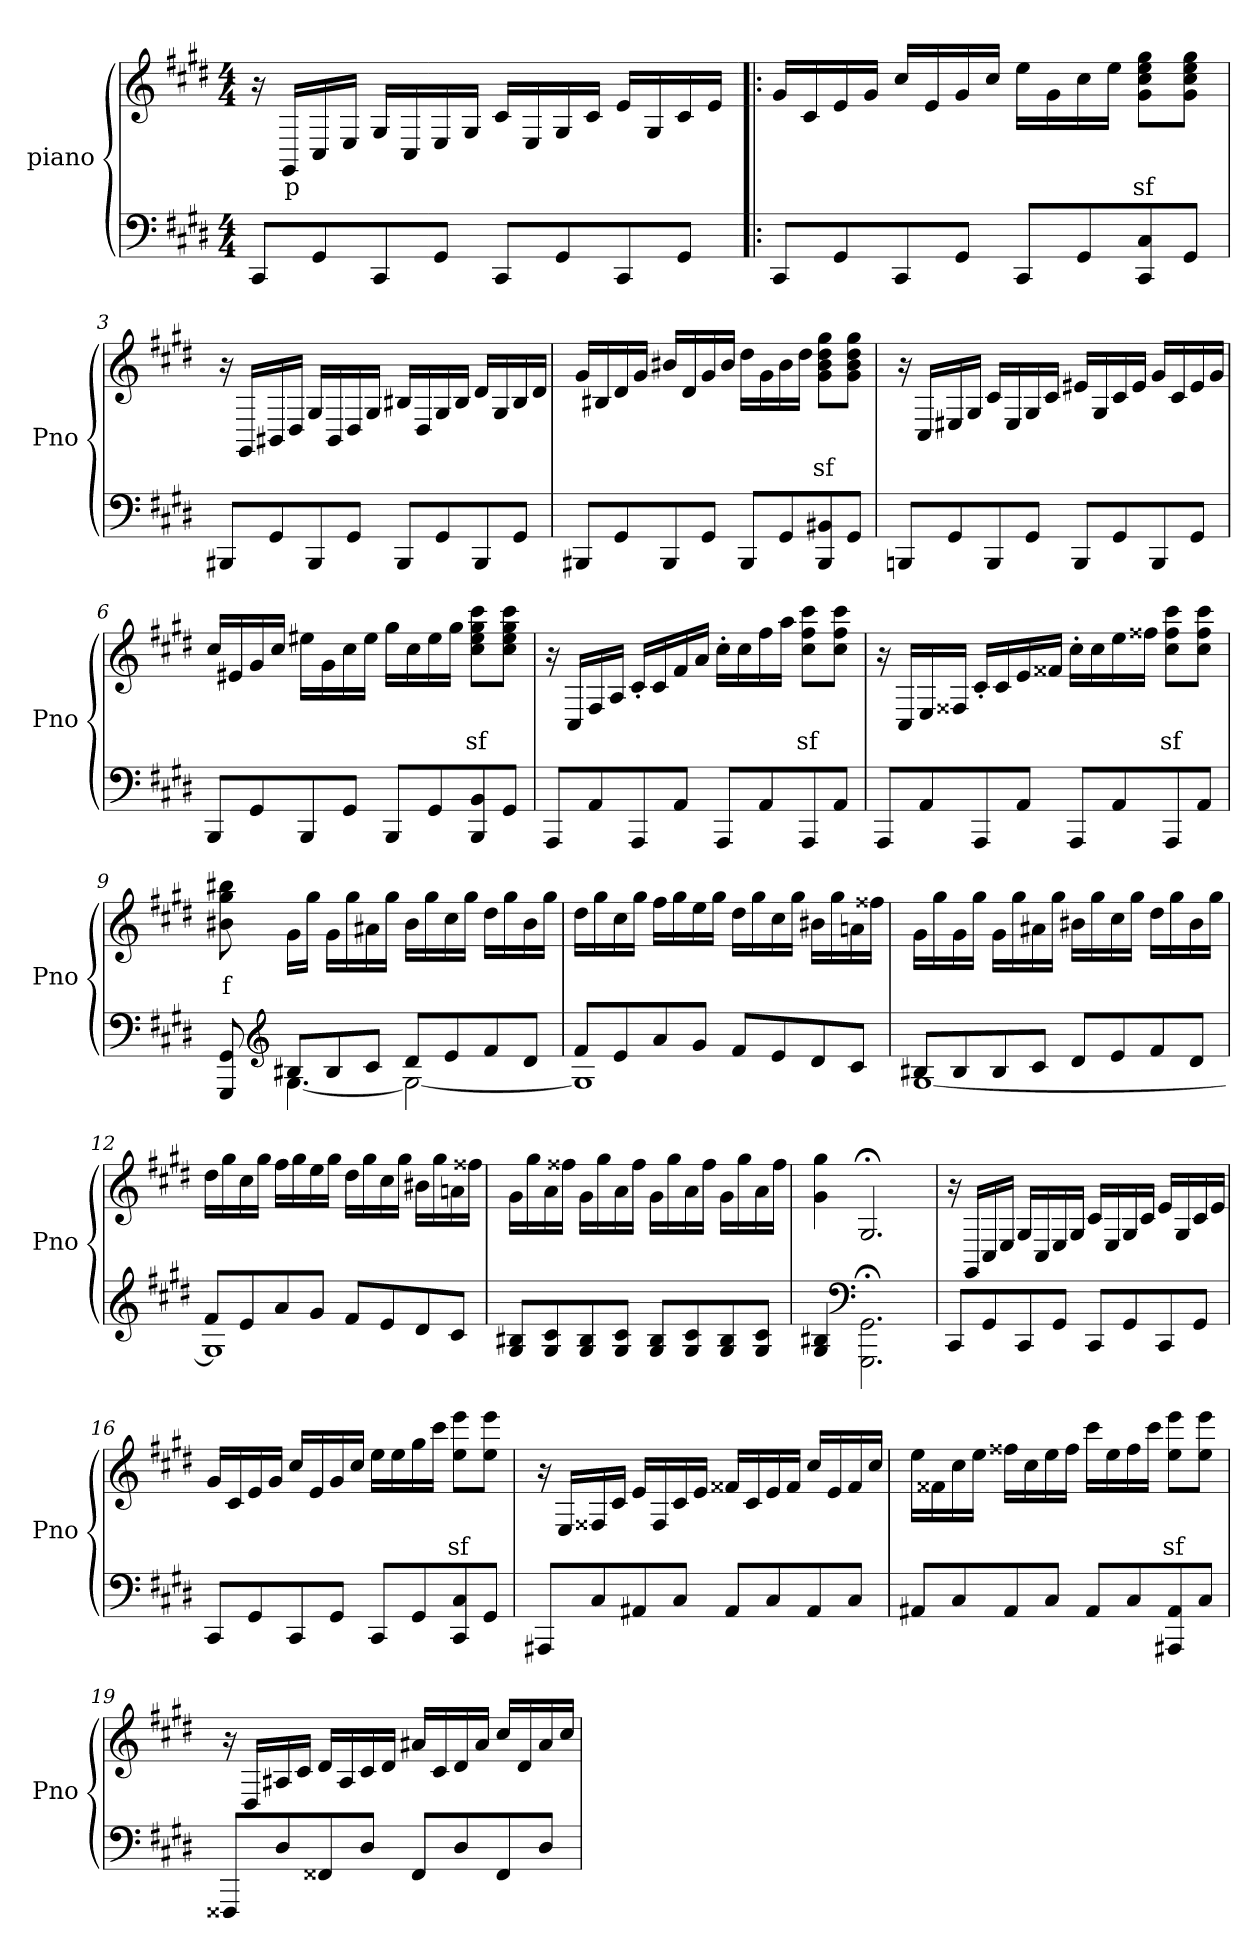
**kern	**kern	**text
*part2	*part1	*part1
*staff2	*staff1	*staff1
*I"piano	*I"piano	*
*I'Pno	*I'Pno	*
*clefF4	*clefG2	*
*k[f#c#g#d#]	*k[f#c#g#d#]	*
*c#:	*c#:	*
*M4/4	*M4/4	*
=1	=1	=1
8CC#/L	16r	.
.	16GG#/LL	p
8GG#/	16C#/	.
.	16E/JJ	.
8CC#/	16G#/LL	.
.	16C#/	.
8GG#/J	16E/	.
.	16G#/JJ	.
8CC#/L	16c#/LL	.
.	16E/	.
8GG#/	16G#/	.
.	16c#/JJ	.
8CC#/	16e/LL	.
.	16G#/	.
8GG#/J	16c#/	.
.	16e/JJ	.
=2!|:	=2!|:	=2!|:
8CC#/L	16g#/LL	.
.	16c#/	.
8GG#/	16e/	.
.	16g#/JJ	.
8CC#/	16cc#/LL	.
.	16e/	.
8GG#/J	16g#/	.
.	16cc#/JJ	.
8CC#/L	16ee\LL	.
.	16g#\	.
8GG#/	16cc#\	.
.	16ee\JJ	.
8CC#/ 8C#/	8g#\ 8cc#\ 8ee\ 8gg#\L	sf
8GG#/J	8g#\ 8cc#\ 8ee\ 8gg#\J	.
!!LO:LB:g=z
=3	=3	=3
8BBB#X/L	16r	.
.	16GG#/LL	.
8GG#/	16BB#X/	.
.	16D#/JJ	.
8BBB#/	16G#/LL	.
.	16BB#/	.
8GG#/J	16D#/	.
.	16G#/JJ	.
8BBB#/L	16B#X/LL	.
.	16D#/	.
8GG#/	16G#/	.
.	16B#/JJ	.
8BBB#/	16d#/LL	.
.	16G#/	.
8GG#/J	16B#/	.
.	16d#/JJ	.
=4	=4	=4
8BBB#X/L	16g#/LL	.
.	16B#X/	.
8GG#/	16d#/	.
.	16g#/JJ	.
8BBB#/	16b#X/LL	.
.	16d#/	.
8GG#/J	16g#/	.
.	16b#/JJ	.
8BBB#/L	16dd#\LL	.
.	16g#\	.
8GG#/	16b#\	.
.	16dd#\JJ	.
8BBB#/ 8BB#X/	8g#\ 8b#\ 8dd#\ 8gg#\L	sf
8GG#/J	8g#\ 8b#\ 8dd#\ 8gg#\J	.
!!LO:LB:g=z
=5	=5	=5
8BBBn/L	16r	.
.	16C#/LL	.
8GG#/	16E#X/	.
.	16G#/JJ	.
8BBB/	16c#/LL	.
.	16E#/	.
8GG#/J	16G#/	.
.	16c#/JJ	.
8BBB/L	16e#X/LL	.
.	16G#/	.
8GG#/	16c#/	.
.	16e#/JJ	.
8BBB/	16g#/LL	.
.	16c#/	.
8GG#/J	16e#/	.
.	16g#/JJ	.
=6	=6	=6
8BBB/L	16cc#/LL	.
.	16e#X/	.
8GG#/	16g#/	.
.	16cc#/JJ	.
8BBB/	16ee#X\LL	.
.	16g#\	.
8GG#/J	16cc#\	.
.	16ee#\JJ	.
8BBB/L	16gg#\LL	.
.	16cc#\	.
8GG#/	16ee#\	.
.	16gg#\JJ	.
8BBB/ 8BB/	8cc#\ 8ee#\ 8gg#\ 8ccc#\L	sf
8GG#/J	8cc#\ 8ee#\ 8gg#\ 8ccc#\J	.
=7	=7	=7
8AAA/L	16r	.
.	16C#/LL	.
8AA/	16F#/	.
.	16A/JJ	.
8AAA/	16c#'/LL	.
.	16c#/	.
8AA/J	16f#/	.
.	16a/JJ	.
8AAA/L	16cc#'\LL	.
.	16cc#\	.
8AA/	16ff#\	.
.	16aa\JJ	.
8AAA/	8cc#\ 8ff#\ 8ccc#\L	sf
8AA/J	8cc#\ 8ff#\ 8ccc#\J	.
!!LO:LB:g=z
=8	=8	=8
8AAA/L	16r	.
.	16C#/LL	.
8AA/	16E/	.
.	16F##X/JJ	.
8AAA/	16c#'/LL	.
.	16c#/	.
8AA/J	16e/	.
.	16f##X/JJ	.
8AAA/L	16cc#'\LL	.
.	16cc#\	.
8AA/	16ee\	.
.	16ff##X\JJ	.
8AAA/	8cc#\ 8ff##\ 8ccc#\L	sf
8AA/J	8cc#\ 8ff##\ 8ccc#\J	.
=9	=9	=9
*^	*	*
8GGG#/ 8GG#/	8ryy	8b#X\ 8gg#\ 8bb#X\	f
*clefG2	*	*	*
8B#X/L	[4.G#\	16g#\LL	.
.	.	16gg#\JJ	.
8B#/	.	16g#\LL	.
.	.	16gg#\	.
8c#/J	.	16a#X\	.
.	.	16gg#\JJ	.
8d#/L	2G#\_	16b#\LL	.
.	.	16gg#\	.
8e/	.	16cc#\	.
.	.	16gg#\JJ	.
8f#/	.	16dd#\LL	.
.	.	16gg#\	.
8d#/J	.	16b#\	.
.	.	16gg#\JJ	.
=10	=10	=10	=10
8f#/L	1G#]	16dd#\LL	.
.	.	16gg#\	.
8e/	.	16cc#\	.
.	.	16gg#\JJ	.
8a/	.	16ff#\LL	.
.	.	16gg#\	.
8g#/J	.	16ee\	.
.	.	16gg#\JJ	.
8f#/L	.	16dd#\LL	.
.	.	16gg#\	.
8e/	.	16cc#\	.
.	.	16gg#\JJ	.
8d#/	.	16b#X\LL	.
.	.	16gg#\	.
8c#/J	.	16an\	.
.	.	16ff##X\JJ	.
!!LO:LB:g=z
=11	=11	=11	=11
8B#X/L	[1G#	16g#\LL	.
.	.	16gg#\	.
8B#/	.	16g#\	.
.	.	16gg#\JJ	.
8B#/	.	16g#\LL	.
.	.	16gg#\	.
8c#/J	.	16a#X\	.
.	.	16gg#\JJ	.
8d#/L	.	16b#X\LL	.
.	.	16gg#\	.
8e/	.	16cc#\	.
.	.	16gg#\JJ	.
8f#/	.	16dd#\LL	.
.	.	16gg#\	.
8d#/J	.	16b#\	.
.	.	16gg#\JJ	.
=12	=12	=12	=12
8f#/L	1G#]	16dd#\LL	.
.	.	16gg#\	.
8e/	.	16cc#\	.
.	.	16gg#\JJ	.
8a/	.	16ff#\LL	.
.	.	16gg#\	.
8g#/J	.	16ee\	.
.	.	16gg#\JJ	.
8f#/L	.	16dd#\LL	.
.	.	16gg#\	.
8e/	.	16cc#\	.
.	.	16gg#\JJ	.
8d#/	.	16b#X\LL	.
.	.	16gg#\	.
8c#/J	.	16an\	.
.	.	16ff##X\JJ	.
*v	*v	*	*
=13	=13	=13
8G#/ 8B#X/L	16g#\LL	.
.	16gg#\	.
8G#/ 8c#/	16a\	.
.	16ff##X\JJ	.
8G#/ 8B#/	16g#\LL	.
.	16gg#\	.
8G#/ 8c#/J	16a\	.
.	16ff##\JJ	.
8G#/ 8B#/L	16g#\LL	.
.	16gg#\	.
8G#/ 8c#/	16a\	.
.	16ff##\JJ	.
8G#/ 8B#/	16g#\LL	.
.	16gg#\	.
8G#/ 8c#/J	16a\	.
.	16ff##\JJ	.
=14	=14	=14
4G#/ 4B#X/	4g#\ 4gg#\	.
*clefF4	*	*
2.GGG#\;< 2.GG#\;<	2.G#;</	.
!!LO:PB:g=z
=15	=15	=15
8CC#/L	16r	.
.	16GG#/LL	.
8GG#/	16C#/	.
.	16E/JJ	.
8CC#/	16G#/LL	.
.	16C#/	.
8GG#/J	16E/	.
.	16G#/JJ	.
8CC#/L	16c#/LL	.
.	16E/	.
8GG#/	16G#/	.
.	16c#/JJ	.
8CC#/	16e/LL	.
.	16G#/	.
8GG#/J	16c#/	.
.	16e/JJ	.
=16	=16	=16
8CC#/L	16g#/LL	.
.	16c#/	.
8GG#/	16e/	.
.	16g#/JJ	.
8CC#/	16cc#/LL	.
.	16e/	.
8GG#/J	16g#/	.
.	16cc#/JJ	.
8CC#/L	16ee\LL	.
.	16ee\	.
8GG#/	16gg#\	.
.	16ccc#\JJ	.
8CC#/ 8C#/	8ee\ 8eee\L	sf
8GG#/J	8ee\ 8eee\J	.
=17	=17	=17
8AAA#X/L	16r	.
.	16E/LL	.
8C#/	16F##X/	.
.	16c#/JJ	.
8AA#X/	16e/LL	.
.	16F##/	.
8C#/J	16c#/	.
.	16e/JJ	.
8AA#/L	16f##X/LL	.
.	16c#/	.
8C#/	16e/	.
.	16f##/JJ	.
8AA#/	16cc#/LL	.
.	16e/	.
8C#/J	16f##/	.
.	16cc#/JJ	.
!!LO:LB:g=z
=18	=18	=18
8AA#X/L	16ee\LL	.
.	16f##X\	.
8C#/	16cc#\	.
.	16ee\JJ	.
8AA#/	16ff##X\LL	.
.	16cc#\	.
8C#/J	16ee\	.
.	16ff##\JJ	.
8AA#/L	16ccc#\LL	.
.	16ee\	.
8C#/	16ff##\	.
.	16ccc#\JJ	.
8AAA#X/ 8AA#/	8ee\ 8eee\L	sf
8C#/J	8ee\ 8eee\J	.
=19	=19	=19
8FFF##X/L	16r	.
.	16D#/LL	.
8D#/	16A#X/	.
.	16c#/JJ	.
8FF##X/	16d#/LL	.
.	16A#/	.
8D#/J	16c#/	.
.	16d#/JJ	.
8FF##/L	16a#X/LL	.
.	16c#/	.
8D#/	16d#/	.
.	16a#/JJ	.
8FF##/	16cc#/LL	.
.	16d#/	.
8D#/J	16a#/	.
.	16cc#/JJ	.
=	=	=
*-	*-	*-
